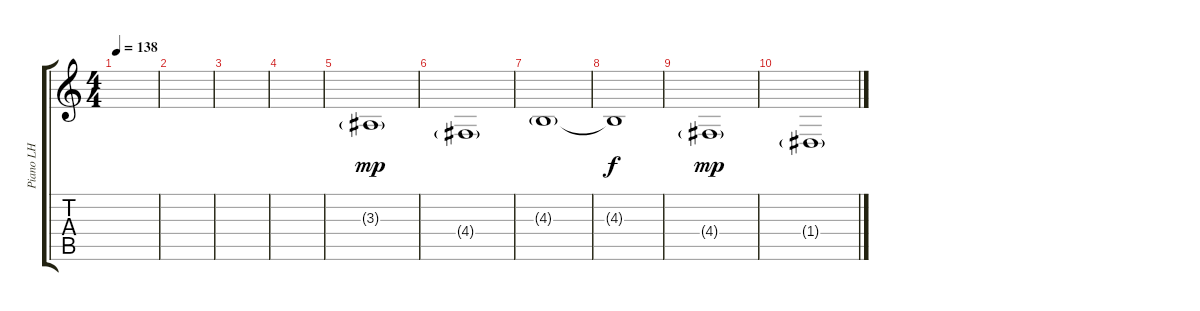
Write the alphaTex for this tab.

\track ("Piano LH" "Piano LH") {instrument acousticgrandpiano}
\staff {score tabs}
\tuning (E4 B3 G3 D3 A2 E2) {hide}
\ts (4 4)
\tempo 138
\clef g2
\ks c
|
|
|
|
3.3{g}.1{dy mp} |
4.4{g}.1 |
4.3{g}.1 |
4.3{t}.1{dy f} |
4.4{g}.1{dy mp} |
1.4{g}.1
